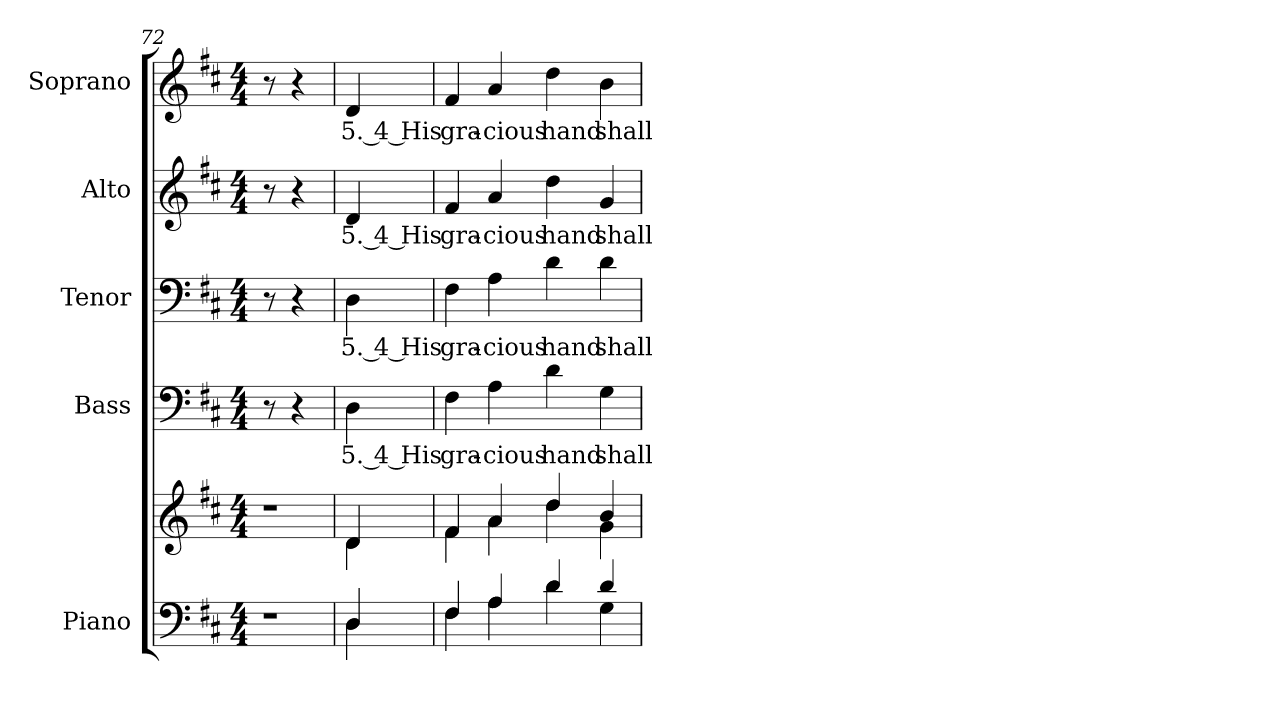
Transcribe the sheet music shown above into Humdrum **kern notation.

**kern	**kern	**kern	**text	**kern	**text	**kern	**text	**kern	**text
*part5	*part5	*part4	*part4	*part3	*part3	*part2	*part2	*part1	*part1
*staff6	*staff5	*staff4	*staff4	*staff3	*staff3	*staff2	*staff2	*staff1	*staff1
*I"Piano	*	*I"Bass	*	*I"Tenor	*	*I"Alto	*	*I"Soprano	*
*I'Pno.	*	*I'B.	*	*I'T.	*	*I'A.	*	*I'S.	*
*clefF4	*clefG2	*clefF4	*	*clefF4	*	*clefG2	*	*clefG2	*
*k[f#c#]	*k[f#c#]	*k[f#c#]	*	*k[f#c#]	*	*k[f#c#]	*	*k[f#c#]	*
*D:	*D:	*D:	*	*D:	*	*D:	*	*D:	*
*M4/4	*M4/4	*M4/4	*	*M4/4	*	*M4/4	*	*M4/4	*
=72	=72	=72	=72	=72	=72	=72	=72	=72	=72
!LO:N:vis=1	!LO:N:vis=1	!	!	!	!	!	!	!	!
4.r	4.r	8r	.	8r	.	8r	.	8r	.
.	.	4r	.	4r	.	4r	.	4r	.
=73	=73	=73	=73	=73	=73	=73	=73	=73	=73
*^	*^	*	*	*	*	*	*	*	*
!	!	!	!	!	!LO:LY:b:color=#000000	!	!	!	!	!	!
!	!	!	!	!	!	!	!LO:LY:b:color=#000000	!	!	!	!
!	!	!	!	!	!	!	!	!	!LO:LY:b:color=#000000	!	!
!	!	!	!	!	!	!	!	!	!	!	!LO:LY:b:color=#000000
4Di/	4Di\	4di/	4di\	4Di\	5. 4 His	4Di\	5. 4 His	4di/	5. 4 His	4di/	5. 4 His
=74	=74	=74	=74	=74	=74	=74	=74	=74	=74	=74	=74
!	!	!	!	!	!LO:LY:b:color=#000000	!	!	!	!	!	!
!	!	!	!	!	!	!	!LO:LY:b:color=#000000	!	!	!	!
!	!	!	!	!	!	!	!	!	!LO:LY:b:color=#000000	!	!
!	!	!	!	!	!	!	!	!	!	!	!LO:LY:b:color=#000000
4F#i/	4F#i\	4f#i/	4f#i\	4F#i\	gra-	4F#i\	gra-	4f#i/	gra-	4f#i/	gra-
!	!	!	!	!	!LO:LY:b:color=#000000	!	!	!	!	!	!
!	!	!	!	!	!	!	!LO:LY:b:color=#000000	!	!	!	!
!	!	!	!	!	!	!	!	!	!LO:LY:b:color=#000000	!	!
!	!	!	!	!	!	!	!	!	!	!	!LO:LY:b:color=#000000
4Ai/	4Ai\	4ai/	4ai\	4Ai\	-cious	4Ai\	-cious	4ai/	-cious	4ai/	-cious
!	!	!	!	!	!LO:LY:b:color=#000000	!	!	!	!	!	!
!	!	!	!	!	!	!	!LO:LY:b:color=#000000	!	!	!	!
!	!	!	!	!	!	!	!	!	!LO:LY:b:color=#000000	!	!
!	!	!	!	!	!	!	!	!	!	!	!LO:LY:b:color=#000000
4di/	4di\	4ddi/	4ddi\	4di\	hand	4di\	hand	4ddi\	hand	4ddi\	hand
!	!	!	!	!	!LO:LY:b:color=#000000	!	!	!	!	!	!
!	!	!	!	!	!	!	!LO:LY:b:color=#000000	!	!	!	!
!	!	!	!	!	!	!	!	!	!LO:LY:b:color=#000000	!	!
!	!	!	!	!	!	!	!	!	!	!	!LO:LY:b:color=#000000
4di/	4Gi\	4bi/	4gi\	4Gi\	shall	4di\	shall	4gi/	shall	4bi\	shall
*v	*v	*	*	*	*	*	*	*	*	*	*
*	*v	*v	*	*	*	*	*	*	*	*
=	=	=	=	=	=	=	=	=	=
*-	*-	*-	*-	*-	*-	*-	*-	*-	*-
